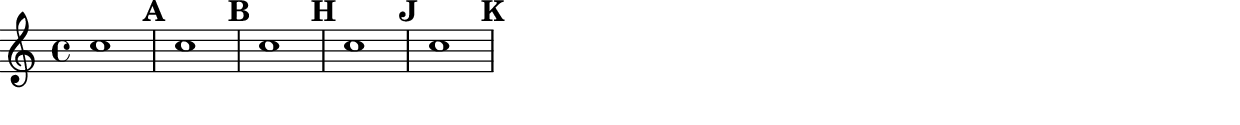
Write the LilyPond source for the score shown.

%% Generated by lilypond-book.py
%% Options: [exampleindent=10.16\mm,fragment,indent=0\mm,line-width=160\mm,quote,relative=2]
\include "lilypond-book-preamble.ly"


% ****************************************************************
% Start cut-&-pastable-section
% ****************************************************************



\paper {
  indent = 0\mm
  line-width = 160\mm
  % offset the left padding, also add 1mm as lilypond creates cropped
  % images with a little space on the right
  line-width = #(- line-width (* mm  3.000000) (* mm 1))
  line-width = 160\mm - 2.0 * 10.16\mm
  % offset the left padding, also add 1mm as lilypond creates cropped
  % images with a little space on the right
  line-width = #(- line-width (* mm  3.000000) (* mm 1))
}

\layout {
  
}



\relative c''
{


% ****************************************************************
% ly snippet contents follows:
% ****************************************************************
\sourcefileline 3154
\set Score.markFormatter = #format-mark-box-alphabet
c1 \mark \default
c1 \mark \default
c1 \mark #8
c1 \mark \default
c1 \mark \default



% ****************************************************************
% end ly snippet
% ****************************************************************
}
